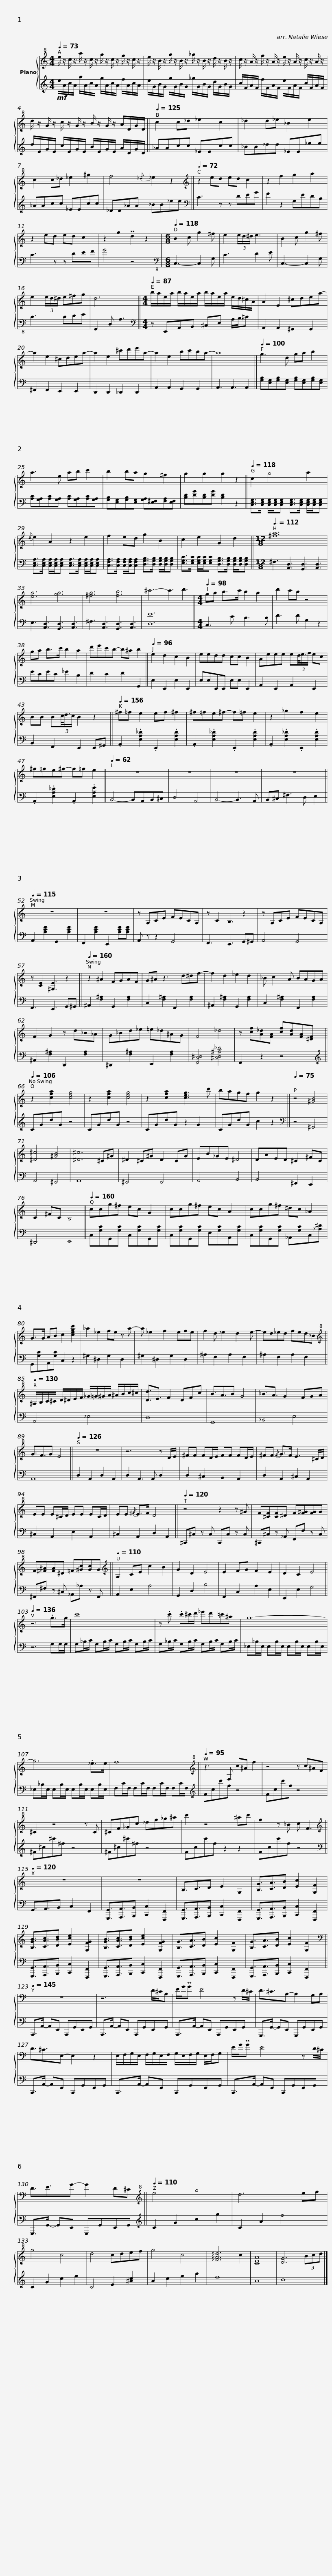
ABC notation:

X:1
%%score { 1 | 2 }
L:1/8
Q:1/4=73
M:4/4
I:linebreak $
K:C
V:1 treble+8
V:2 treble
V:1
 e/ z/ c/ z/ a/ z/ c/ z/ g/ z/ c/ z/ f/ z/ c/ z/ | e/ z/ B/ z/ g/ z/ B/ z/ _g/ z/ B/ z/ d/ z/ B/ z/ |$ c/ z/ A/ z/ f/ z/ A/ z/ e/ z/ A/ z/ c/ z/ A/ z/ | d/ z/ G/ z/ c/ z/ G/ z/ B/ z/ G/ z/ A/D/G/D/ ||[Q:1/4=125] c2 c_d _e2 c2 |$ %5
 _d2 d_e _B2 e2 | c2 c_d _e2 ^g2 | f4{/_d} _e2 z2 ||[K:treble][Q:1/2=72] z2 ed ed c2 |$ z2 f2 g2 a2 | %10
 z2 ed ed c2 | z2 g2 Pd2 z2 ||[M:6/8][Q:1/4=118] B2 c g2 ^f | e2 (3e/d/^d/ e3 | B2 c g2 ^f |$ %15
 e2 (3e/d/^d/ e^fg | d6 ||[M:4/4][Q:1/4=87] b/a/e/a/ b/a/e/a/ b/a/e/a/ e/d/^c/A/ | A2 E2 ^cdea- | a2 e2 ^cdea- |$ %20
 a2 e2 ^c'd'e'a- | a2 e2 bc'ba- | a8 ||[Q:1/4=100] g3 d ga b2 | a3 e ab c'2 |$ %25
 b2 ba g2 ^f2 | g2 g2 g2 z2 ||[Q:1/4=118] c2 g4 a2 |{/d} e2 A2 z2 e2 |$ f2 ed g2 B2 | %30
 c2 e2 G2 d2 ||[M:12/8][Q:3/8=112] [^fa]12 | [ea]6 [ga]6 | [^fa]6 [fb]6 |$ ^c'6- c'3 d'3 || %35
[M:4/4][Q:1/4=98] ga b>c' b2 a2 | d'2 c'b z4 | ga b>c' b2 a2 | d'e'c'b- b^a b2 ||$[Q:1/4=96] e2 d2 c2 B2 | %40
 eedd cc B2 | Aeee e(3d/4e3/4f/ ec | BB B(3c/4d3/4c/ B2 z2 ||$[Q:1/4=156] ^f=f e2 ef ^f2 | ^f=fe^f- f=f e2 | %45
 z2 _g2 f2 e2 | ^f=fe^f- f=f e2 ||[Q:1/4=62] z8 | z8 | z8 |$ %50
 z8 ||[Q:1/4=115] z8 | z8 | z A,CE FECA, | z C2 B,3 z2 | %55
 z A,CE FECA, |$ z [CE]2 [^G,E]3 z2 ||[Q:1/4=160] z2 ^A2 FGAF | G^A z3 d^df- | f2 d2 _e2 d2 | %60
 _B c2 A BAGA |$ F2 G2 z d_B_A | G_Bd_e =e_d^AG | F4 _d4 | z [cf][A_d][FA] [cf][Ad][FA][^DF] || %65
[Q:1/4=106] z2 [cfa]2 [ceg]4 |$ z2 [cfa]2 [ceg]4 | z2 [cfa]2 [ceg]3 c' | bagf g2 z2 ||[Q:1/4=75] z4 [^GB]4 | %70
 [^D^c]4 [^GB]4 | [^D^c]6 ^C^G | ^D2 ^C^G D2 CG |$ EB_GE ^D4 | DAED ^C2 ^FC | %75
 C2 ^FC B,4 ||[Q:1/4=160] ccg^f ec G2 | ccg^f ec A2 |$ ccg^f ^dc _A2 | G>G AB c2 [cegc']2 | %80
 _a2 _e2 fe z a- | a _e2 f2 efe | f2 d _e2 d2 e- |$ ed_ed fed_B ||[K:treble+8][Q:1/4=130] ^A,/B,/C/^C/ D/^D/E/F/ _G/=G/^G/A/ ^A/B/c/^c/ | %85
 [Dd]3/2E3/2 F2 DFc | B3/2A3/2B G4 |$ _B3/2A3/2 G2 FGA | G3/2F3/2G E4 ||[Q:1/4=126] z8 | %90
 z6 z D/E/ | ^FF FD/E/ FF FD/E/ | ^FF{/F} G>F E3 ^C/D/ |$ EE E^C/D/ EE EC/D/ | EE{/^F} E>F D4 || %95
[Q:1/4=120] z4 z2 z ^G | F[^CF][CF]^D F[F^G][FG]G |$ F[^F^A][FA]^D =F[^Gc][Gc]G ||[K:treble][Q:1/4=110] A,2 CE c2 B2 | G2 D2 E4 | %100
 E2 FG F2 E2 | D2 C2 E4 ||[Q:1/4=136] z6 .g>g |$ c'8 | z .c' .c'^c'/d'/ _e'd'=c'^a | %105
 g8- |$ g6 ._e>e | f8 ||[K:treble+8][Q:1/4=95] z3 F, c^A f2 | z4 z c^AF |$ %110
 ^C2 z4 z C | ^CF_Gc _df_g^a | c'2 z4 ^ac' | f2 z _B c F3 ||$[K:treble][Q:1/4=120] z8 | %115
 z8 | B,3/2C3/2D E2 G,2 | [B,G]3/2[CA]3/2[DB] [Ec]2 [G,F]2 | [B,GB]3/2[CAc]3/2[DBd] [Ece]2 [G,FG]2 | [B,GB]3/2[CAc]3/2[DBd] [Ece]2 [G,FG]2 |$ %120
 [B,G]3/2[CA]3/2[DB] [Ec]2 [G,F]2 | [B,G]3/2[CA]3/2[DB] [Ec]2 [G,F]2 ||[K:bass][Q:1/4=145] z8 | z6 D/^C/A, |$ E/G/PG E4 z D/^C/ | %125
 D3/2^C3/2A,- A,2 G,A, | D3/2^C3/2E,- E,2 z2 | E,/F,/G,/E,/ F,/G,/E,/F,/ G,/E,/F,/G,/ E,/F,/G, |$ E/G/PG E4 z D/^C/ | D3/2E3/2G- G2 D^C || %130
[K:treble+8][Q:1/4=110] e4 g4 | d6 ef | g4 c4 | d4 cdef |$ g4 c4 |$ %135
 !arpeggio![FAd]6 c2 | [CEA]8 | [DG]6 (3Bcd |] %138
V:2
!mf! e/A/c/A/ a/A/c/A/ g/A/c/A/ f/A/c/A/ | e/G/B/G/ g/G/B/G/ _g/G/B/G/ d/G/B/G/ |$ c/F/A/F/ f/F/A/F/ e/F/A/F/ c/F/A/F/ | d/E/G/E/ c/E/G/E/ B/E/G/E/ A/D/G/D/ || _AAcc _EEcc |$ %5
 _BB_dd _EE_ee | _AAcc _EEcc | _DD_AA _BB_ee ||[K:bass] C3 z z DEG |$ F2 z2 G,EDB, | %10
 C3 z z DEF | G4 z4 ||[M:6/8][K:bass-8] C,3- C,2 G, | C3 D2 E | C,3- C,2 G, |$ %15
 C3 CDE | G,,2 D, A,3 ||[M:4/4][K:bass] z E,,A,,B,, ^C,E, A,/B,/^C | A,,2 A,,2 ^G,,2 G,,2 | ^F,,2 F,,2 E,,2 E,,2 |$ %20
 D,,2 D,,2 _D,,2 D,,2 | A,,2 A,,2 G,,2 G,,2 | A,,3 A,,3 A,,2 || [G,B,][E,G,][G,B,][E,G,] [G,B,][E,G,][G,B,][E,G,] | [A,C][G,A,][A,C][G,A,] [A,C][G,A,][A,C][G,A,] |$ %25
 [G,B,][E,G,][G,B,][E,G,] [G,A,][E,^F,][F,A,][E,F,] | [B,D][DG][B,D][DG] [B,D]2 z2 || [C,E,G,]>[C,E,G,] [C,E,G,]/[C,E,G,]/[C,E,G,] [C,E,G,]>[C,E,G,] [C,E,G,]/[C,E,G,]/[C,E,G,] | [C,E,A,]>[C,E,A,] [C,E,A,]/[C,E,A,]/[C,E,A,] [C,E,A,]>[C,E,A,] [C,E,A,]/[C,E,A,]/[C,E,A,] |$ [C,F,A,]>[C,F,A,] [C,F,A,]/[C,F,A,]/[C,F,A,] [D,G,B,]>[D,G,B,] [D,G,B,]/[D,G,B,]/[D,G,B,] | %30
 [E,G,C]>[E,G,C] [E,G,C]/[E,G,C]/[E,G,C] [D,G,B,]>[D,G,B,] [D,G,B,]/[D,G,B,]/[D,G,B,] ||[M:12/8] ^F,3 [A,,D,]3 [G,,D,]3 [A,,D,]3 | E,3 [A,,D,]3 [G,,D,]3 [A,,D,]3 | ^F,3 [A,,D,]3 [G,,D,]3 [A,,D,]3 |$ [D,E]12 || %35
[M:4/4] C,3 C B,3 B, | D3 D G,2 z2 | ECEC _E2 B,2 | D2 C2 D2 G,,2 ||$ E,2 E,,2 E,2 E,,2 | %40
 E,E,E,,E,, E,E, E,,2 | A,,2 E,,2 A,,2 E,,2 | B,,2 F,,2 E,,2 E,,^G,, ||$ .A,,2 .[E,A,_D]2 .E,,2 .[E,A,D]2 | .A,,2 .[E,A,_D]2 .E,,2 .[E,A,D]2 | %45
 .A,,2 .[E,A,_D]2 .E,,2 .[E,A,D]2 | .A,,2 .[E,A,_D]2 .A,,2 .[E,A,E]2 || B,,4- B,,A,,B,,^C, | D,4 A,,4 | B,,4- B,,3 A,, |$ %50
 B,,^C, ^F,3 D, E,2 || A,,2 [A,CE]2 G,,2 [A,CE]2 | F,,2 [A,CE]2 E,,2 [A,CE][A,CE] | A,, z z2 G,,4 | F,,3 E,,3 G,,^G,, | %55
 A,,4 G,,4 |$ F,,3 E,,3 G,,^G,, || ^A,,2 [F,^A,]2 G,,2 [F,A,]2 | C,2 [F,^A,]2 F,,2 [F,A,]2 | ^A,,2 [F,^A,]2 G,,2 [F,A,]2 | %60
 C,2 [F,^A,]2 F,,2 [F,A,]2 |$ ^A,,2 [F,^A,]2 D,,2 [F,A,]2 | ^D,,2 [F,^A,]2 E,,2 [F,A,]2 | [F,,C,^D,]4 [^C,D,^A,_D]4 | F,,2 z2 z4 || %65
[K:treble] CGdG z4 |$ CGdG z4 | CGdG z2 G2 | CGdG c2 z2 ||[K:bass] z4 ^G,,4 | %70
 A,,4 ^G,,4 | A,,8 | ^G,,4 G,,4 |$ A,,4 B,,4 | B,,4 ^F,,2 E,,2 | %75
 ^D,,4 E,,4 || C,[G,C]G,,[G,C] C,[G,C]G,,[G,C] | C,[G,C]G,,[G,C] E,[G,C]A,,[G,C] |$ C,[G,C]G,,[G,C] _A,,[G,C]C,[_A,^D] | G,,[G,C]A,,[G,C] C,2 z2 | %80
 ^G,2 ^D,2 G,2 D,2 | ^G,2 ^D,2 G,2 D,2 | ^A,2 F,2 A,2 F,2 |$ ^A,2 F,2 A,2 F,2 || A,,4 _E,4 | %85
 D,8 | G,,8 |$ _B,,4 E,4 | A,,8 || D,2 A,,2 D,2 A,,2 | %90
 D,2 A,,3 A,, D,2 | D,2 ^C,2 B,,2 A,,2 | D,2 A,,2 ^C,2 A,,2 |$ ^C,2 A,,2 E,2 A,,2 | ^C,2 A,,2 D,2 A,,2 || %95
 ^C,,^C, z C, C,,C, z C, | ^C,,^C, z _A,, F,,F, z C, |$ ^F,,^F, z ^C, _A,,_A, z F,, || A,,2 E,2 A,4 | G,,2 D,2 B,4 | %100
 F,,2 C,2 A,2 E,2 | E,,2 E,2 G,4 || z6 G,G,/G,/ |$ G,_B,/C/ G,B,/C/ G,B,/C/ G,B,/C/ | G,_B,/C/ G,B,/C/ G,B,/C/ G,B,/C/ | %105
 _E,_B,/E,/ E,B,/E,/ E,B,/E,/ E,B,/E,/ |$ _E,_B,/E,/ E,B,/E,/ E,B,/E,/ E,B,/E,/ | F,C/F,/ F,C/F,/ F,C/F,/ F,C/F,/ ||[K:treble] Fcc'f z4 | Fcc'f z4 |$ %110
 ^F^c^c'^f z4 | ^F^c^c'^f z4 | Fcc'f z2 z2 | Fcc'f z4 ||$[K:bass] G,,3/2A,,3/2B,, C,2 F,,2 | %115
 [G,,,G,,]3/2[A,,,A,,]3/2[B,,,B,,] [C,,C,]2 [F,,,F,,]2 | [G,,,G,,]3/2[A,,,A,,]3/2[B,,,B,,] [C,,C,]2 [F,,,F,,]2 | [G,,,G,,]3/2[A,,,A,,]3/2[B,,,B,,] [C,,C,]2 [F,,,F,,]2 | [G,,,G,,]3/2[A,,,A,,]3/2[B,,,B,,] [C,,C,]2 [F,,,F,,]2 | [G,,,G,,]3/2[A,,,A,,]3/2[B,,,B,,] [C,,C,]2 [F,,,F,,]2 |$ %120
 [G,,,G,,]3/2[A,,,A,,]3/2[B,,,B,,] [C,,C,]2 [F,,,F,,]2 | [G,,,G,,]3/2[A,,,A,,]3/2[B,,,B,,] [C,,C,]2 [F,,,F,,]2 || A,,,>A,,- A,,E,, A,,,G,,E,,G,, | A,,,>A,,- A,,E,, A,,,G,,E,,G,, |$ A,,,>A,,- A,,E,, A,,,G,,E,,G,, | %125
 G,,,>G,,- G,,E,, G,,,G,,E,,G,, | A,,,>A,,- A,,E,, A,,,G,,E,,G,, | A,,,>A,,- A,,E,, A,,,G,,E,,G,, |$ A,,,>A,,- A,,E,, A,,,G,,E,,G,, | G,,,>G,,- G,,E,, G,,,G,,E,,G,, || %130
[K:treble] C2 G2 c2 g2 | C2 A2 f4 | C2 G2 c2 e2 | C4 E2 [^Ac]2 |$ A2 c2 e2 g2 |$ %135
 d8 | A8 | B8 |] %138
